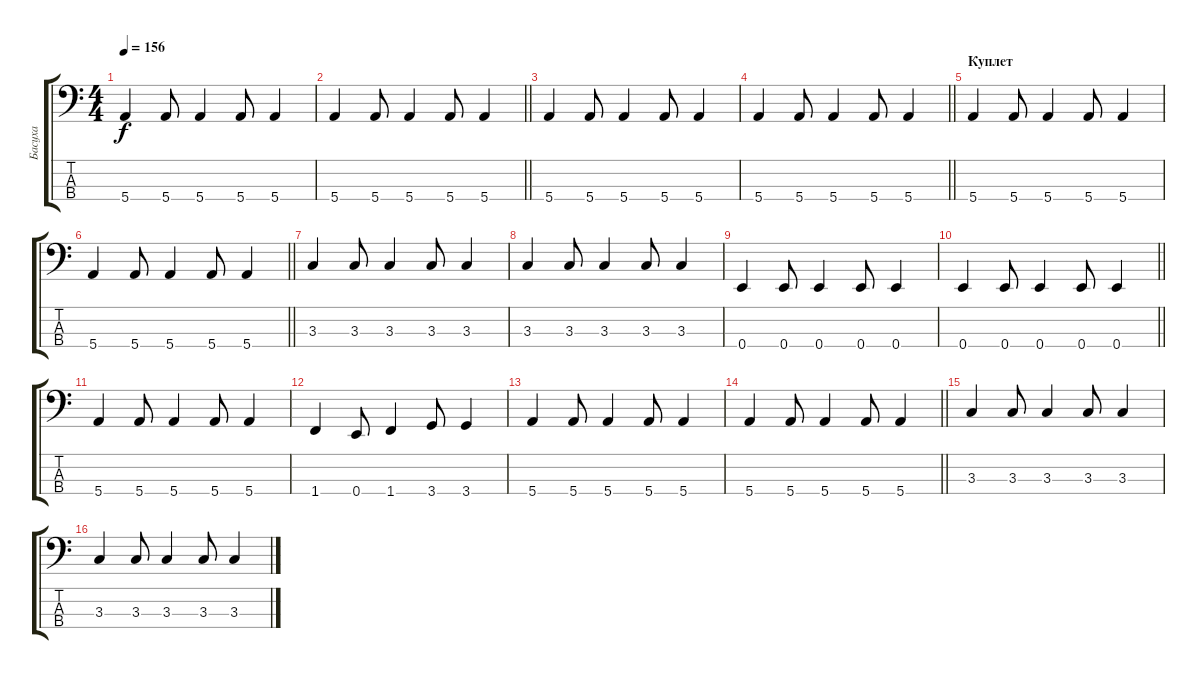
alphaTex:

\track ("Басуха" "Басуха") {instrument electricbassfinger}
\staff {score tabs}
\tuning (G2 D2 A1 E1) {hide}
\ts (4 4)
\tempo 156
\clef f4
\ks c
5.4.4{dy f} 5.4.8 5.4.4 5.4.8 5.4.4 |
\barLineRight lightlight
5.4.4 5.4.8 5.4.4 5.4.8 5.4.4 |
5.4.4 5.4.8 5.4.4 5.4.8 5.4.4 |
\barLineRight lightlight
5.4.4 5.4.8 5.4.4 5.4.8 5.4.4 |
\section ("" "Куплет")
5.4.4 5.4.8 5.4.4 5.4.8 5.4.4 |
\barLineRight lightlight
5.4.4 5.4.8 5.4.4 5.4.8 5.4.4 |
3.3.4 3.3.8 3.3.4 3.3.8 3.3.4 |
3.3.4 3.3.8 3.3.4 3.3.8 3.3.4 |
0.4.4 0.4.8 0.4.4 0.4.8 0.4.4 |
\barLineRight lightlight
0.4.4 0.4.8 0.4.4 0.4.8 0.4.4 |
5.4.4 5.4.8 5.4.4 5.4.8 5.4.4 |
1.4.4 0.4.8 1.4.4 3.4.8 3.4.4 |
5.4.4 5.4.8 5.4.4 5.4.8 5.4.4 |
\barLineRight lightlight
5.4.4 5.4.8 5.4.4 5.4.8 5.4.4 |
3.3.4 3.3.8 3.3.4 3.3.8 3.3.4 |
3.3.4 3.3.8 3.3.4 3.3.8 3.3.4
